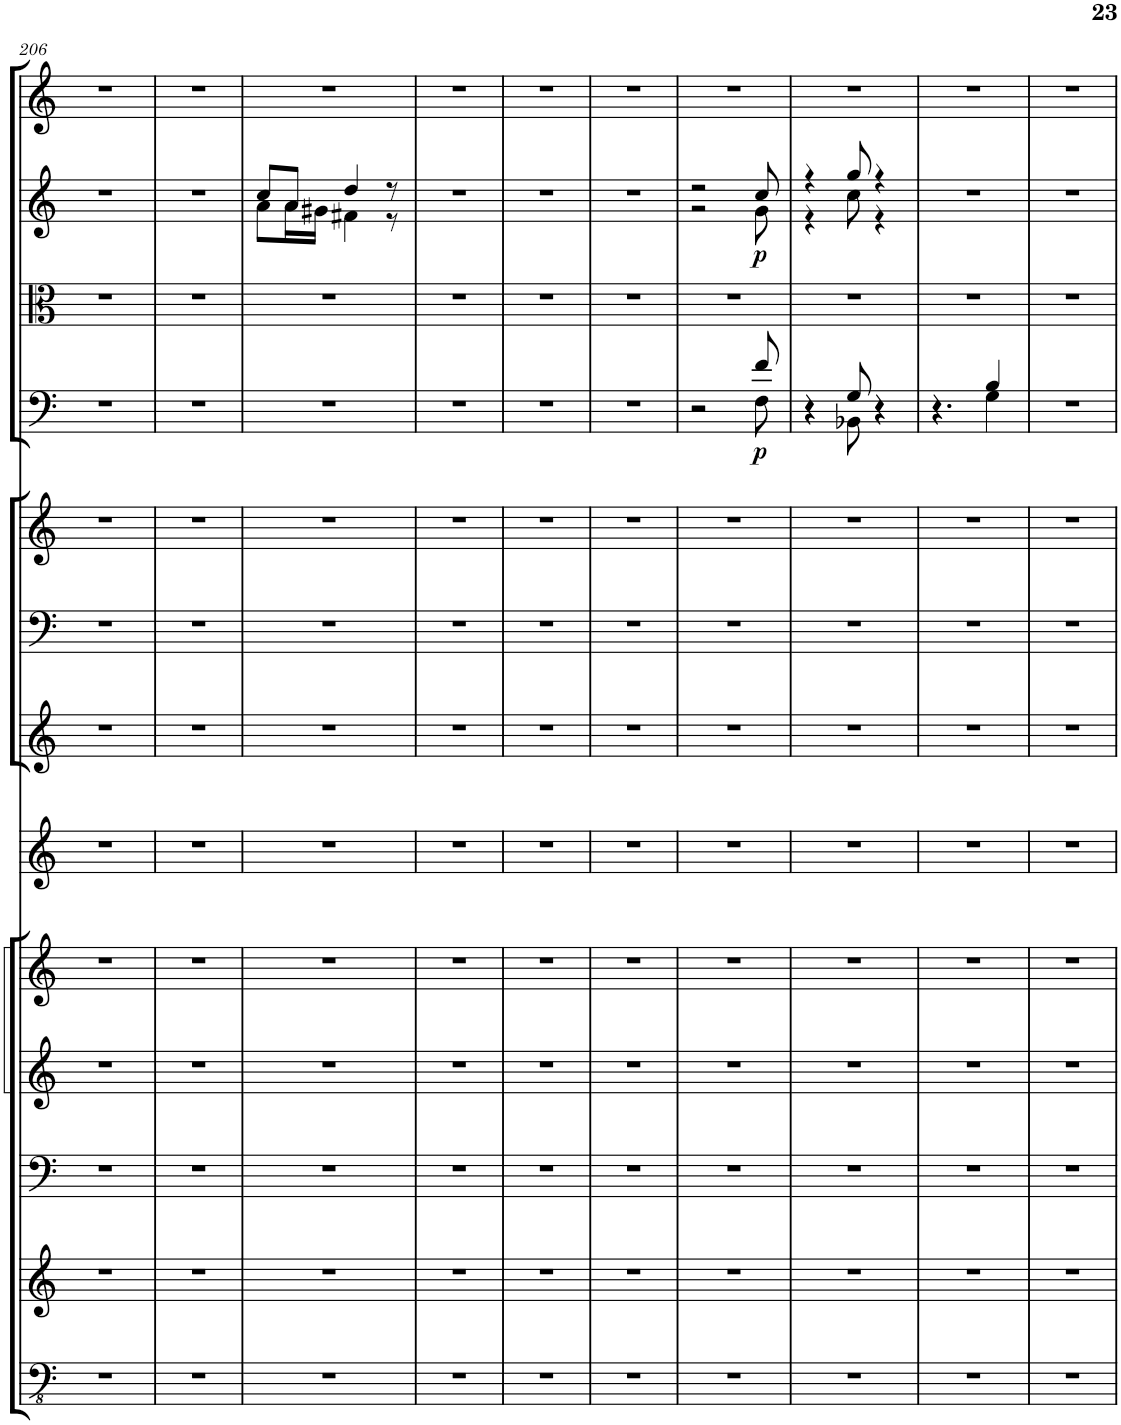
**kern	**kern	**kern	**kern	**kern	**kern	**kern	**kern	**kern	**kern	**dynam	**kern	**kern	**dynam	**kern
*part13	*part12	*part11	*part10	*part9	*part8	*part7	*part6	*part5	*part4	*part4	*part3	*part2	*part2	*part1
*staff13	*staff12	*staff11	*staff10	*staff9	*staff8	*staff7	*staff6	*staff5	*staff4	*staff4	*staff3	*staff2	*staff2	*staff1
*I"Contrabasses	*I"Violoncellos	*I"Violas	*I"Violins 2	*I"Violins 1	*I"Timpani	*I"Tenor Trombone	*I"Trumpet in Bb	*I"Horn in F	*I"Bassoon	*	*I"Clarinet in Bb	*I"Oboe	*	*I"Flute
*	*	*	*	*	*I'Timp	*I'Trb	*I'Tpt	*I'Hn	*I'Bsn	*	*I'Cl	*I'Ob	*	*I'Fl
!!LO:PB:g=z
*clefFv4	*clefG2	*clefF4	*clefG2	*clefG2	*clefG2	*clefG2	*clefF4	*clefG2	*clefF4	*	*clefC3	*clefG2	*	*clefG2
*	*	*	*	*	*	*	*Trd1c2	*Trd4c7	*	*	*Trd1c2	*	*	*
*k[]	*k[]	*k[]	*k[]	*k[]	*k[]	*k[]	*k[]	*k[]	*k[]	*	*k[]	*k[]	*	*k[]
*M5/8	*M5/8	*M5/8	*M5/8	*M5/8	*M5/8	*M5/8	*M5/8	*M5/8	*M5/8	*	*M5/8	*M5/8	*	*M5/8
=206	=206	=206	=206	=206	=206	=206	=206	=206	=206	=206	=206	=206	=206	=206
8%5r	8%5r	8%5r	8%5r	8%5r	8%5r	8%5r	8%5r	8%5r	8%5r	.	8%5r	8%5r	.	8%5r
=207	=207	=207	=207	=207	=207	=207	=207	=207	=207	=207	=207	=207	=207	=207
8%5r	8%5r	8%5r	8%5r	8%5r	8%5r	8%5r	8%5r	8%5r	8%5r	.	8%5r	8%5r	.	8%5r
=208	=208	=208	=208	=208	=208	=208	=208	=208	=208	=208	=208	=208	=208	=208
*	*	*	*	*	*	*	*	*	*	*	*	*^	*	*
8%5r	8%5r	8%5r	8%5r	8%5r	8%5r	8%5r	8%5r	8%5r	8%5r	.	8%5r	8cc/L	8a\L	.	8%5r
.	.	.	.	.	.	.	.	.	.	.	.	8a/J	16a\L	.	.
.	.	.	.	.	.	.	.	.	.	.	.	.	16g#X\JJ	.	.
.	.	.	.	.	.	.	.	.	.	.	.	4dd/	4f#X\	.	.
.	.	.	.	.	.	.	.	.	.	.	.	8r	8r	.	.
*	*	*	*	*	*	*	*	*	*	*	*	*v	*v	*	*
=209	=209	=209	=209	=209	=209	=209	=209	=209	=209	=209	=209	=209	=209	=209
8%5r	8%5r	8%5r	8%5r	8%5r	8%5r	8%5r	8%5r	8%5r	8%5r	.	8%5r	8%5r	.	8%5r
=210	=210	=210	=210	=210	=210	=210	=210	=210	=210	=210	=210	=210	=210	=210
8%5r	8%5r	8%5r	8%5r	8%5r	8%5r	8%5r	8%5r	8%5r	8%5r	.	8%5r	8%5r	.	8%5r
=211	=211	=211	=211	=211	=211	=211	=211	=211	=211	=211	=211	=211	=211	=211
8%5r	8%5r	8%5r	8%5r	8%5r	8%5r	8%5r	8%5r	8%5r	8%5r	.	8%5r	8%5r	.	8%5r
=212	=212	=212	=212	=212	=212	=212	=212	=212	=212	=212	=212	=212	=212	=212
*	*	*	*	*	*	*	*	*	*^	*	*	*^	*	*
8%5r	8%5r	8%5r	8%5r	8%5r	8%5r	8%5r	8%5r	8%5r	2r	2r	.	8%5r	2r	2r	.	8%5r
!	!	!	!	!	!	!	!	!	!	!	!LO:DY:b	!	!	!	!LO:DY:b	!
.	.	.	.	.	.	.	.	.	8f/	8F\	p	.	8cc/	8g\	p	.
=213	=213	=213	=213	=213	=213	=213	=213	=213	=213	=213	=213	=213	=213	=213	=213	=213
8%5r	8%5r	8%5r	8%5r	8%5r	8%5r	8%5r	8%5r	8%5r	4r	4r	.	8%5r	4r	4r	.	8%5r
.	.	.	.	.	.	.	.	.	8G/	8BB-X\	.	.	8gg/	8cc\	.	.
.	.	.	.	.	.	.	.	.	4r	4r	.	.	4r	4r	.	.
*	*	*	*	*	*	*	*	*	*	*	*	*	*v	*v	*	*
=214	=214	=214	=214	=214	=214	=214	=214	=214	=214	=214	=214	=214	=214	=214	=214
8%5r	8%5r	8%5r	8%5r	8%5r	8%5r	8%5r	8%5r	8%5r	4.r	4.r	.	8%5r	8%5r	.	8%5r
.	.	.	.	.	.	.	.	.	4B/	4G\	.	.	.	.	.
*	*	*	*	*	*	*	*	*	*v	*v	*	*	*	*	*
=215	=215	=215	=215	=215	=215	=215	=215	=215	=215	=215	=215	=215	=215	=215
8%5r	8%5r	8%5r	8%5r	8%5r	8%5r	8%5r	8%5r	8%5r	8%5r	.	8%5r	8%5r	.	8%5r
=	=	=	=	=	=	=	=	=	=	=	=	=	=	=
*-	*-	*-	*-	*-	*-	*-	*-	*-	*-	*-	*-	*-	*-	*-
